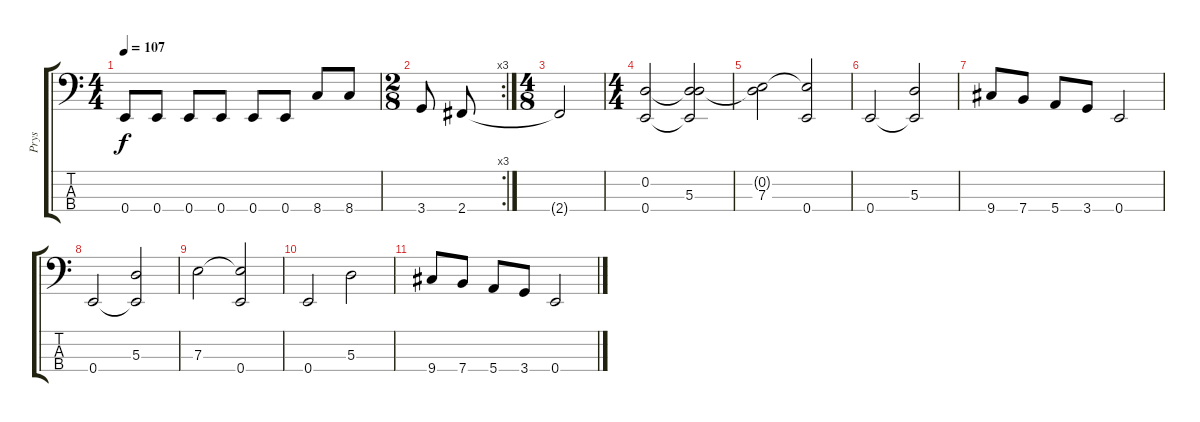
\track ("Prys" "Prys") {instrument electricbassfinger}
\staff {score tabs}
\tuning (G2 D2 A1 E1) {hide}
\ts (4 4)
\tempo 107
\clef f4
\ks c
0.4.8{dy f} 0.4.8 0.4.8 0.4.8 0.4.8 0.4.8 8.4.8 8.4.8 |
\rc 3
\ts (2 8)
3.4.8 2.4.8 |
\ts (4 8)
2.4{t}.2 |
\ts (4 4)
(0.2 0.4).2 (0.2{t} 5.3 0.4{t}).2 |
(0.2{t} 7.3).2 (7.3{t} 0.4).2 |
0.4.2 (5.3 0.4{t}).2 |
9.4.8 7.4.8 5.4.8 3.4.8 0.4.2 |
0.4.2 (5.3 0.4{t}).2 |
7.3.2 (7.3{t} 0.4).2 |
0.4.2 5.3.2 |
9.4.8 7.4.8 5.4.8 3.4.8 0.4.2
